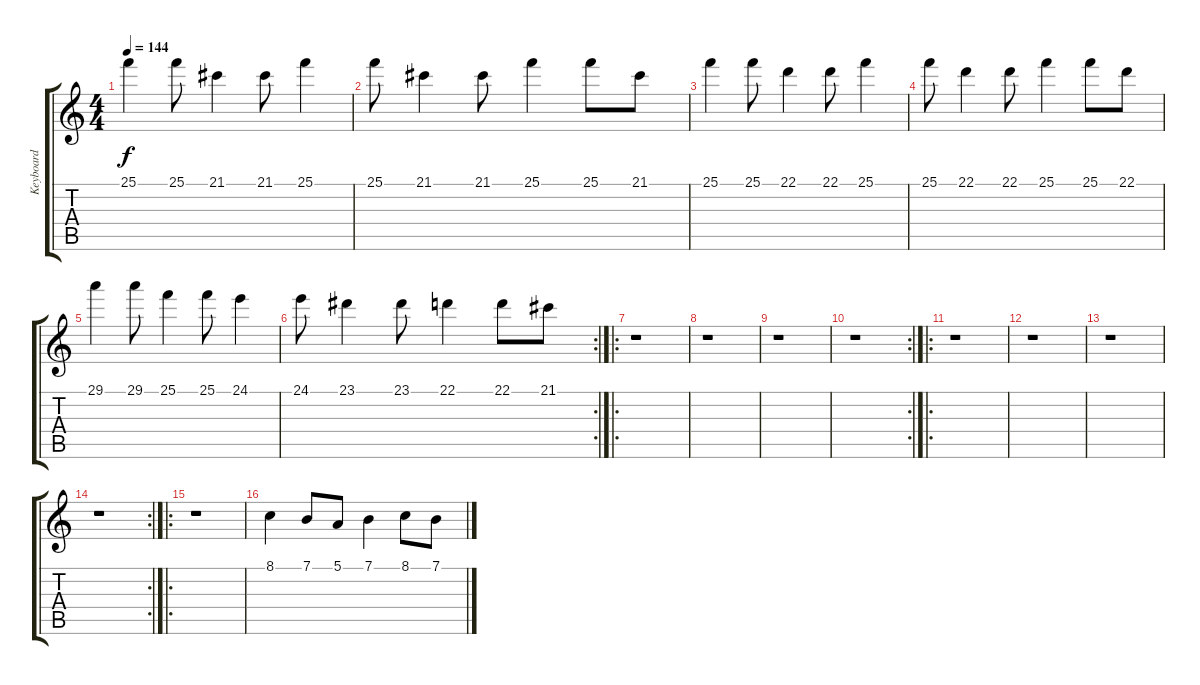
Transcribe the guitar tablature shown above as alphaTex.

\track ("Keyboard" "Keyboard") {instrument stringensemble1}
\staff {score tabs}
\tuning (E4 B3 G3 D3 A2 E2) {hide}
\ts (4 4)
\tempo 144
\clef g2
\ks c
25.1.4{dy f} 25.1.8 21.1.4 21.1.8 25.1.4 |
25.1.8 21.1.4 21.1.8 25.1.4 25.1.8 21.1.8 |
25.1.4 25.1.8 22.1.4 22.1.8 25.1.4 |
25.1.8 22.1.4 22.1.8 25.1.4 25.1.8 22.1.8 |
29.1.4 29.1.8 25.1.4 25.1.8 24.1.4 |
\rc 2
24.1.8 23.1.4 23.1.8 22.1.4 22.1.8 21.1.8 |
\ro
r.1 |
r.1 |
r.1 |
\rc 2
r.1 |
\ro
r.1 |
r.1 |
r.1 |
\rc 2
r.1 |
\ro
r.1 |
8.1.4{instrument pad4choir} 7.1.8 5.1.8 7.1.4 8.1.8 7.1.8
